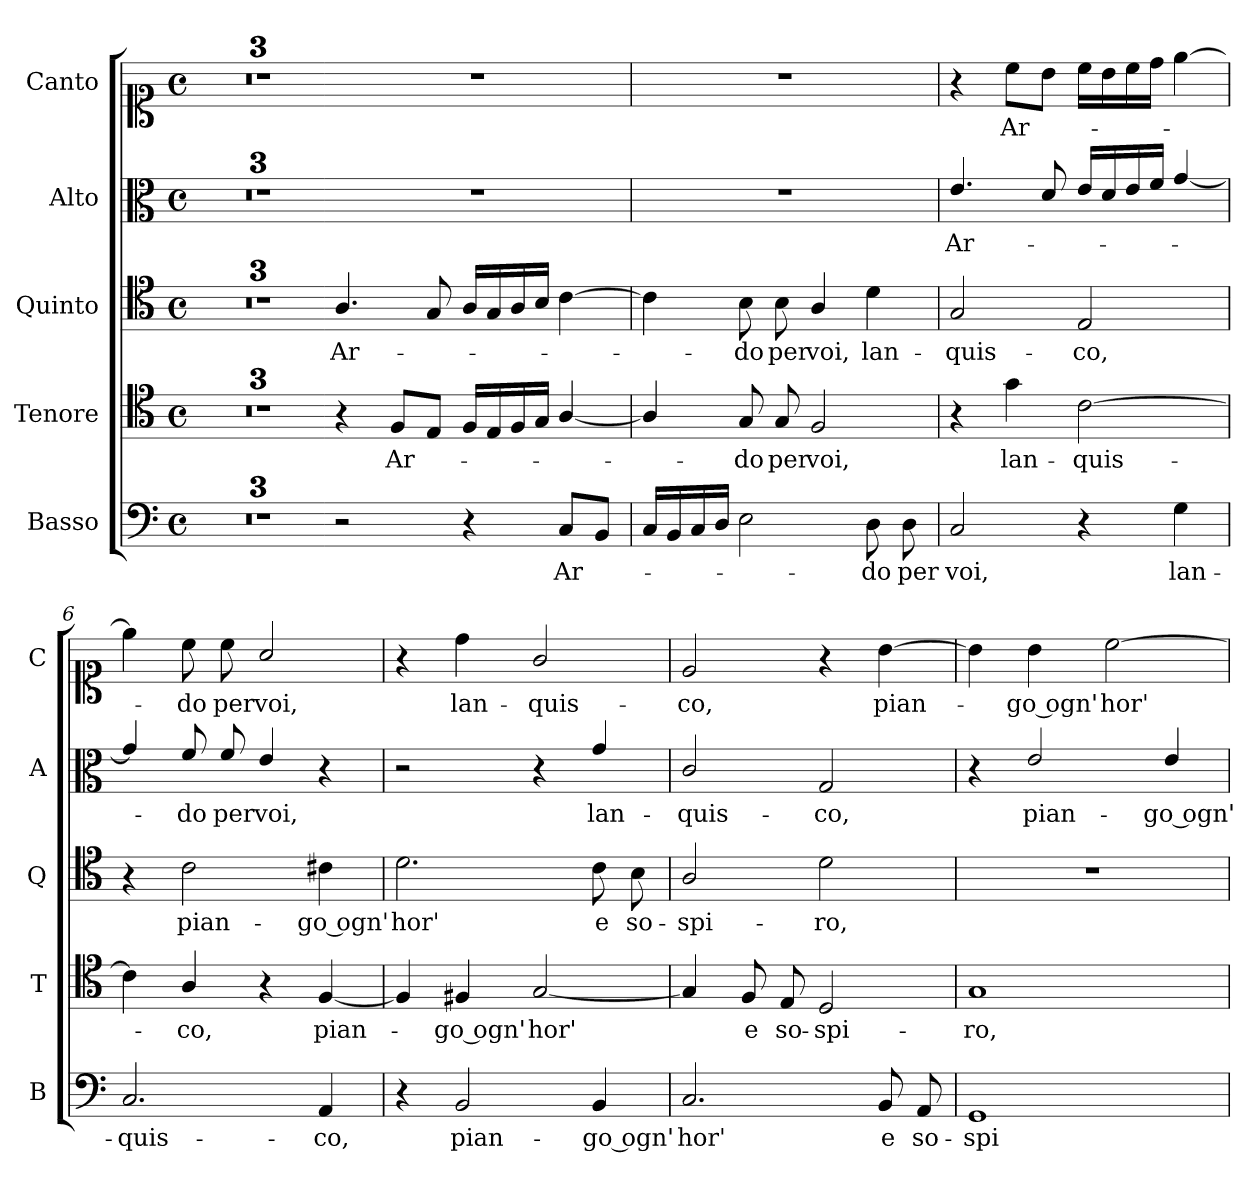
**kern	**text	**kern	**text	**kern	**text	**kern	**text	**kern	**text
*part5	*part5	*part4	*part4	*part3	*part3	*part2	*part2	*part1	*part1
*staff5	*staff5	*staff4	*staff4	*staff3	*staff3	*staff2	*staff2	*staff1	*staff1
*I"Basso	*	*I"Tenore	*	*I"Quinto	*	*I"Alto	*	*I"Canto	*
*I'B	*	*I'T	*	*I'Q	*	*I'A	*	*I'C	*
!!LO:LB:g=z
*clefF4	*	*clefC4	*	*clefC4	*	*clefC3	*	*clefC1	*
*k[]	*	*k[]	*	*k[]	*	*k[]	*	*k[]	*
*C:	*	*C:	*	*C:	*	*C:	*	*C:	*
*M4/4	*	*M4/4	*	*M4/4	*	*M4/4	*	*M4/4	*
*met(c)	*	*met(c)	*	*met(c)	*	*met(c)	*	*met(c)	*
=1	=1	=1	=1	=1	=1	=1	=1	=1	=1
1ryy	.	1ryy	.	1ryy	.	1ryy	.	1ryy	.
=2	=2	=2	=2	=2	=2	=2	=2	=2	=2
1r	.	1r	.	1r	.	1r	.	1r	.
=3	=3	=3	=3	=3	=3	=3	=3	=3	=3
*	*	*clefGv2	*	*clefGv2	*	*clefG2	*	*clefG2	*
1ryy	.	1ryy	.	1ryy	.	1ryy	.	1ryy	.
=3X1-	=3X1-	=3X1-	=3X1-	=3X1-	=3X1-	=3X1-	=3X1-	=3X1-	=3X1-
!	!	!	!	!	!LO:LY:b	!	!	!	!
2r	.	4r	.	4.A/	Ar-	1r	.	1r	.
!	!	!	!LO:LY:b	!	!	!	!	!	!
.	.	8F/L	Ar-	.	.	.	.	.	.
.	.	8E/J	.	8G/	.	.	.	.	.
4r	.	16F/LL	.	16A/LL	.	.	.	.	.
.	.	16E/	.	16G/	.	.	.	.	.
.	.	16F/	.	16A/	.	.	.	.	.
.	.	16G/JJ	.	16B/JJ	.	.	.	.	.
!	!LO:LY:b	!	!	!	!	!	!	!	!
8C/L	Ar-	[4A/	.	[4c\	.	.	.	.	.
8BB/J	.	.	.	.	.	.	.	.	.
=4	=4	=4	=4	=4	=4	=4	=4	=4	=4
16C/LL	.	4A/]	.	4c\]	.	1r	.	1r	.
16BB/	.	.	.	.	.	.	.	.	.
16C/	.	.	.	.	.	.	.	.	.
16D/JJ	.	.	.	.	.	.	.	.	.
!	!	!	!LO:LY:b	!	!LO:LY:b	!	!	!	!
2E\	.	8G/	-do	8B\	-do	.	.	.	.
!	!	!	!LO:LY:b	!	!LO:LY:b	!	!	!	!
.	.	8G/	per	8B\	per	.	.	.	.
!	!	!	!LO:LY:b	!	!LO:LY:b	!	!	!	!
.	.	2F/	voi,	4A/	voi,	.	.	.	.
!	!LO:LY:b	!	!	!	!LO:LY:b	!	!	!	!
8D\	-do	.	.	4d\	lan-	.	.	.	.
!	!LO:LY:b	!	!	!	!	!	!	!	!
8D\	per	.	.	.	.	.	.	.	.
=5	=5	=5	=5	=5	=5	=5	=5	=5	=5
!	!LO:LY:b	!	!	!	!LO:LY:b	!	!LO:LY:b	!	!
2C/	voi,	4r	.	2G/	-quis-	4.e/	Ar-	4r	.
!	!	!	!LO:LY:b	!	!	!	!	!	!LO:LY:b
.	.	4g\	lan-	.	.	.	.	8cc\L	Ar-
.	.	.	.	.	.	8d/	.	8b\J	.
!	!	!	!LO:LY:b	!	!LO:LY:b	!	!	!	!
4r	.	[2c\	-quis-	2E/	-co,	16e/LL	.	16cc\LL	.
.	.	.	.	.	.	16d/	.	16b\	.
.	.	.	.	.	.	16e/	.	16cc\	.
.	.	.	.	.	.	16f/JJ	.	16dd\JJ	.
!	!LO:LY:b	!	!	!	!	!	!	!	!
4G\	lan-	.	.	.	.	[4g/	.	[4ee\	.
=6	=6	=6	=6	=6	=6	=6	=6	=6	=6
!	!LO:LY:b	!	!	!	!	!	!	!	!
2.C/	-quis-	4c\]	.	4r	.	4g/]	.	4ee\]	.
!	!	!	!LO:LY:b	!	!LO:LY:b	!	!LO:LY:b	!	!LO:LY:b
.	.	4A/	-co,	2c\	pian-	8f/	-do	8cc\	-do
!	!	!	!	!	!	!	!LO:LY:b	!	!LO:LY:b
.	.	.	.	.	.	8f/	per	8cc\	per
!	!	!	!	!	!	!	!LO:LY:b	!	!LO:LY:b
.	.	4r	.	.	.	4e/	voi,	2a/	voi,
!	!LO:LY:b	!	!LO:LY:b	!	!LO:LY:b	!	!	!	!
4AA/	-co,	[4F/	pian-	4c#X\	-go ogn'	4r	.	.	.
!!LO:LB:g=z
=7	=7	=7	=7	=7	=7	=7	=7	=7	=7
!	!	!	!	!	!LO:LY:b	!	!	!	!
4r	.	4F/]	.	2.d\	hor'	2r	.	4r	.
!	!LO:LY:b	!	!LO:LY:b	!	!	!	!	!	!LO:LY:b
2BB/	pian-	4F#X/	-go ogn'	.	.	.	.	4dd\	lan-
!	!	!	!LO:LY:b	!	!	!	!	!	!LO:LY:b
.	.	[2G/	hor'	.	.	4r	.	2g/	-quis-
!	!LO:LY:b	!	!	!	!LO:LY:b	!	!LO:LY:b	!	!
4BB/	-go ogn'	.	.	8c\	e	4g/	lan-	.	.
!	!	!	!	!	!LO:LY:b	!	!	!	!
.	.	.	.	8B\	so-	.	.	.	.
=8	=8	=8	=8	=8	=8	=8	=8	=8	=8
!	!LO:LY:b	!	!	!	!LO:LY:b	!	!LO:LY:b	!	!LO:LY:b
2.C/	hor'	4G/]	.	2A/	-spi-	2c/	-quis-	2e/	-co,
!	!	!	!LO:LY:b	!	!	!	!	!	!
.	.	8F/	e	.	.	.	.	.	.
!	!	!	!LO:LY:b	!	!	!	!	!	!
.	.	8E/	so-	.	.	.	.	.	.
!	!	!	!LO:LY:b	!	!LO:LY:b	!	!LO:LY:b	!	!
.	.	2D/	-spi-	2d\	-ro,	2G/	-co,	4r	.
!	!LO:LY:b	!	!	!	!	!	!	!	!LO:LY:b
8BB/	e	.	.	.	.	.	.	[4b\	pian-
!	!LO:LY:b	!	!	!	!	!	!	!	!
8AA/	so-	.	.	.	.	.	.	.	.
=9	=9	=9	=9	=9	=9	=9	=9	=9	=9
!	!LO:LY:b	!	!LO:LY:b	!	!	!	!	!	!
1GG	-spi-	1G	-ro,	1r	.	4r	.	4b\]	.
!	!	!	!	!	!	!	!LO:LY:b	!	!LO:LY:b
.	.	.	.	.	.	2e/	pian-	4b\	-go ogn'
!	!	!	!	!	!	!	!	!	!LO:LY:b
.	.	.	.	.	.	.	.	[2cc\	hor'
!	!	!	!	!	!	!	!LO:LY:b	!	!
.	.	.	.	.	.	4e/	-go ogn'	.	.
=	=	=	=	=	=	=	=	=	=
*-	*-	*-	*-	*-	*-	*-	*-	*-	*-
